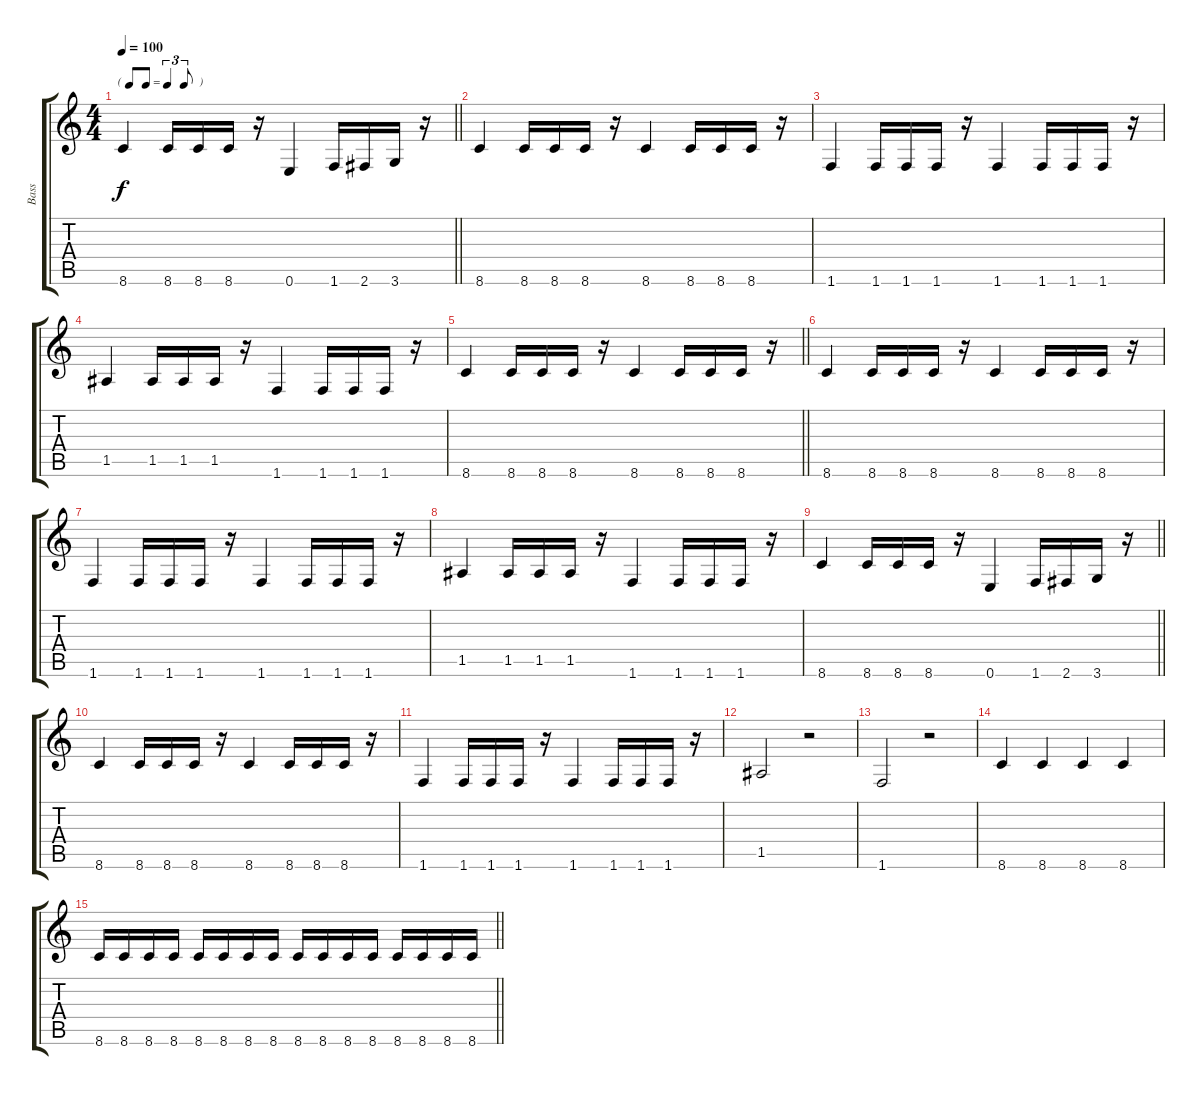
\track ("Bass" "Bass") {instrument electricbassfinger}
\staff {score tabs}
\tuning (E4 B3 G3 D3 A2 E2) {hide}
\ts (4 4)
\tf triplet8th
\tempo 100
\clef g2
\barLineRight lightlight
\ks c
8.6.4{dy f} 8.6.16 8.6.16 8.6.16 r.16 0.6.4 1.6.16 2.6.16 3.6.16 r.16 |
8.6.4 8.6.16 8.6.16 8.6.16 r.16 8.6.4 8.6.16 8.6.16 8.6.16 r.16 |
1.6.4 1.6.16 1.6.16 1.6.16 r.16 1.6.4 1.6.16 1.6.16 1.6.16 r.16 |
1.5.4 1.5.16 1.5.16 1.5.16 r.16 1.6.4 1.6.16 1.6.16 1.6.16 r.16 |
\barLineRight lightlight
8.6.4 8.6.16 8.6.16 8.6.16 r.16 8.6.4 8.6.16 8.6.16 8.6.16 r.16 |
8.6.4 8.6.16 8.6.16 8.6.16 r.16 8.6.4 8.6.16 8.6.16 8.6.16 r.16 |
1.6.4 1.6.16 1.6.16 1.6.16 r.16 1.6.4 1.6.16 1.6.16 1.6.16 r.16 |
1.5.4 1.5.16 1.5.16 1.5.16 r.16 1.6.4 1.6.16 1.6.16 1.6.16 r.16 |
\barLineRight lightlight
8.6.4 8.6.16 8.6.16 8.6.16 r.16 0.6.4 1.6.16 2.6.16 3.6.16 r.16 |
8.6.4 8.6.16 8.6.16 8.6.16 r.16 8.6.4 8.6.16 8.6.16 8.6.16 r.16 |
1.6.4 1.6.16 1.6.16 1.6.16 r.16 1.6.4 1.6.16 1.6.16 1.6.16 r.16 |
1.5.2 r.2 |
1.6.2 r.2 |
8.6.4 8.6.4 8.6.4 8.6.4 |
\barLineRight lightlight
8.6.16 8.6.16 8.6.16 8.6.16 8.6.16 8.6.16 8.6.16 8.6.16 8.6.16 8.6.16 8.6.16 8.6.16 8.6.16 8.6.16 8.6.16 8.6.16
